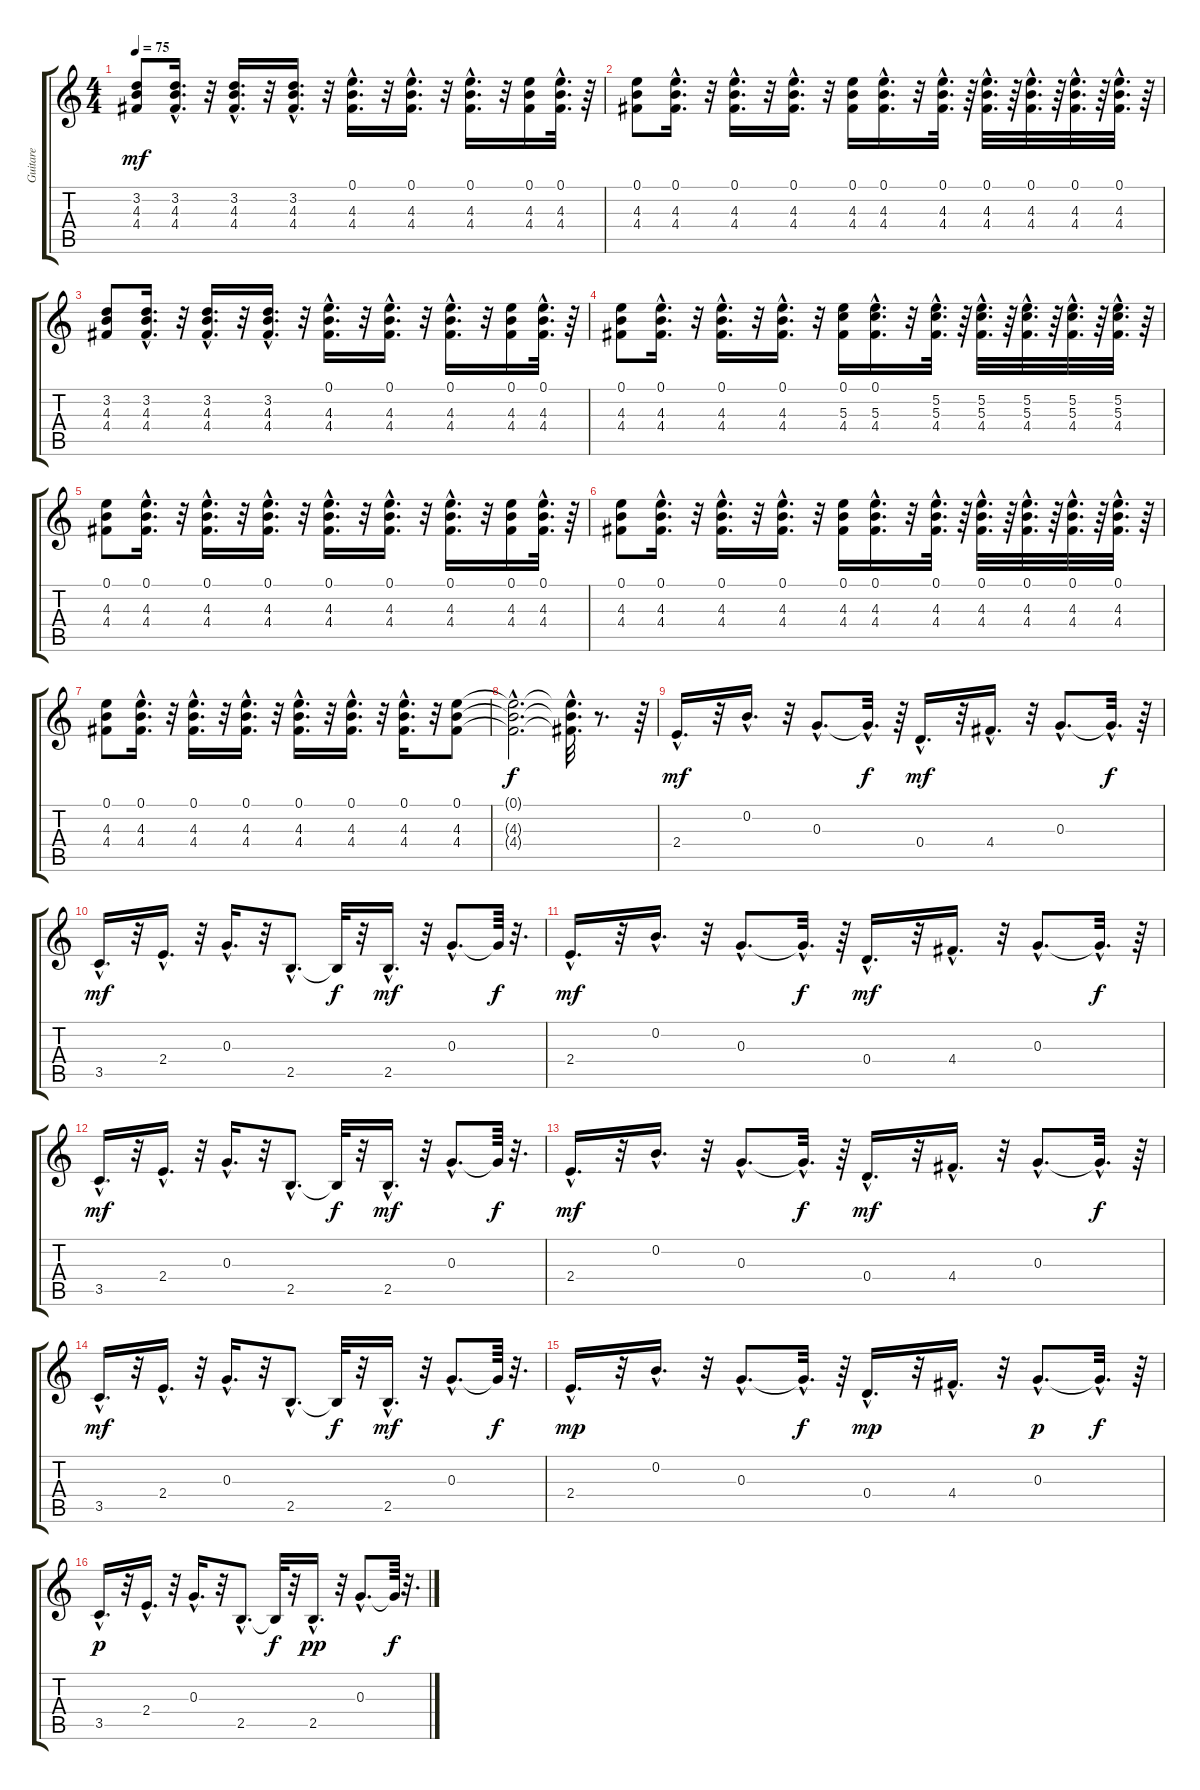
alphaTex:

\track ("Guitare" "Guitare") {instrument acousticguitarnylon}
\staff {score tabs}
\tuning (E4 B3 G3 D3 A2 E2) {hide}
\ts (4 4)
\tempo 75
\clef g2
\ks c
(3.2 4.3 4.4).8{dy mf} (3.2{hac} 4.3{hac} 4.4{hac}).16{d} r.32 (3.2{hac} 4.3{hac} 4.4{hac}).16{d} r.32 (3.2{hac} 4.3{hac} 4.4{hac}).16{d} r.32 (0.1{hac} 4.3{hac} 4.4{hac}).16{d} r.32 (0.1{hac} 4.3{hac} 4.4{hac}).16{d} r.32 (0.1{hac} 4.3{hac} 4.4{hac}).16{d} r.32 (0.1 4.3 4.4).16 (0.1{hac} 4.3{hac} 4.4{hac}).32{d} r.64 |
(0.1 4.3 4.4).8 (0.1{hac} 4.3{hac} 4.4{hac}).16{d} r.32 (0.1{hac} 4.3{hac} 4.4{hac}).16{d} r.32 (0.1{hac} 4.3{hac} 4.4{hac}).16{d} r.32 (0.1 4.3 4.4).16 (0.1{hac} 4.3{hac} 4.4{hac}).16{d} r.32 (0.1{hac} 4.3{hac} 4.4{hac}).32{d} r.64 (0.1{hac} 4.3{hac} 4.4{hac}).32{d} r.64 (0.1{hac} 4.3{hac} 4.4{hac}).32{d} r.64 (0.1{hac} 4.3{hac} 4.4{hac}).32{d} r.64 (0.1{hac} 4.3{hac} 4.4{hac}).32{d} r.64 |
(3.2 4.3 4.4).8 (3.2{hac} 4.3{hac} 4.4{hac}).16{d} r.32 (3.2{hac} 4.3{hac} 4.4{hac}).16{d} r.32 (3.2{hac} 4.3{hac} 4.4{hac}).16{d} r.32 (0.1{hac} 4.3{hac} 4.4{hac}).16{d} r.32 (0.1{hac} 4.3{hac} 4.4{hac}).16{d} r.32 (0.1{hac} 4.3{hac} 4.4{hac}).16{d} r.32 (0.1 4.3 4.4).16 (0.1{hac} 4.3{hac} 4.4{hac}).32{d} r.64 |
(0.1 4.3 4.4).8 (0.1{hac} 4.3{hac} 4.4{hac}).16{d} r.32 (0.1{hac} 4.3{hac} 4.4{hac}).16{d} r.32 (0.1{hac} 4.3{hac} 4.4{hac}).16{d} r.32 (0.1 5.3 4.4).16 (0.1{hac} 5.3{hac} 4.4{hac}).16{d} r.32 (5.2{hac} 5.3{hac} 4.4{hac}).32{d} r.64 (5.2{hac} 5.3{hac} 4.4{hac}).32{d} r.64 (5.2{hac} 5.3{hac} 4.4{hac}).32{d} r.64 (5.2{hac} 5.3{hac} 4.4{hac}).32{d} r.64 (5.2{hac} 5.3{hac} 4.4{hac}).32{d} r.64 |
(0.1 4.3 4.4).8 (0.1{hac} 4.3{hac} 4.4{hac}).16{d} r.32 (0.1{hac} 4.3{hac} 4.4{hac}).16{d} r.32 (0.1{hac} 4.3{hac} 4.4{hac}).16{d} r.32 (0.1{hac} 4.3{hac} 4.4{hac}).16{d} r.32 (0.1{hac} 4.3{hac} 4.4{hac}).16{d} r.32 (0.1{hac} 4.3{hac} 4.4{hac}).16{d} r.32 (0.1 4.3 4.4).16 (0.1{hac} 4.3{hac} 4.4{hac}).32{d} r.64 |
(0.1 4.3 4.4).8 (0.1{hac} 4.3{hac} 4.4{hac}).16{d} r.32 (0.1{hac} 4.3{hac} 4.4{hac}).16{d} r.32 (0.1{hac} 4.3{hac} 4.4{hac}).16{d} r.32 (0.1 4.3 4.4).16 (0.1{hac} 4.3{hac} 4.4{hac}).16{d} r.32 (0.1{hac} 4.3{hac} 4.4{hac}).32{d} r.64 (0.1{hac} 4.3{hac} 4.4{hac}).32{d} r.64 (0.1{hac} 4.3{hac} 4.4{hac}).32{d} r.64 (0.1{hac} 4.3{hac} 4.4{hac}).32{d} r.64 (0.1{hac} 4.3{hac} 4.4{hac}).32{d} r.64 |
(0.1 4.3 4.4).8 (0.1{hac} 4.3{hac} 4.4{hac}).16{d} r.32 (0.1{hac} 4.3{hac} 4.4{hac}).16{d} r.32 (0.1{hac} 4.3{hac} 4.4{hac}).16{d} r.32 (0.1{hac} 4.3{hac} 4.4{hac}).16{d} r.32 (0.1{hac} 4.3{hac} 4.4{hac}).16{d} r.32 (0.1{hac} 4.3{hac} 4.4{hac}).16{d} r.32 (0.1 4.3 4.4).8 |
(0.1{hac t} 4.3{hac t} 4.4{hac t}).2{d dy f} (0.1{hac t} 4.3{hac t} 4.4{hac t}).32{d} r.8{d} r.64 |
2.4{hac}.16{d dy mf} r.32 0.2{hac}.16{d} r.32 0.3{hac}.8{d} 0.3{hac t}.32{d dy f} r.64 0.4{hac}.16{d dy mf} r.32 4.4{hac}.16{d} r.32 0.3{hac}.8{d} 0.3{hac t}.32{d dy f} r.64 |
3.5{hac}.16{d dy mf} r.32 2.4{hac}.16{d} r.32 0.3{hac}.16{d} r.32 2.5{hac}.8{d} 2.5{t}.32{dy f} r.32 2.5{hac}.16{d dy mf} r.32 0.3{hac}.8{d} 0.3{t}.64{dy f} r.32{d} |
2.4{hac}.16{d dy mf} r.32 0.2{hac}.16{d} r.32 0.3{hac}.8{d} 0.3{hac t}.32{d dy f} r.64 0.4{hac}.16{d dy mf} r.32 4.4{hac}.16{d} r.32 0.3{hac}.8{d} 0.3{hac t}.32{d dy f} r.64 |
3.5{hac}.16{d dy mf} r.32 2.4{hac}.16{d} r.32 0.3{hac}.16{d} r.32 2.5{hac}.8{d} 2.5{t}.32{dy f} r.32 2.5{hac}.16{d dy mf} r.32 0.3{hac}.8{d} 0.3{t}.64{dy f} r.32{d} |
2.4{hac}.16{d dy mf} r.32 0.2{hac}.16{d} r.32 0.3{hac}.8{d} 0.3{hac t}.32{d dy f} r.64 0.4{hac}.16{d dy mf} r.32 4.4{hac}.16{d} r.32 0.3{hac}.8{d} 0.3{hac t}.32{d dy f} r.64 |
3.5{hac}.16{d dy mf} r.32 2.4{hac}.16{d} r.32 0.3{hac}.16{d} r.32 2.5{hac}.8{d} 2.5{t}.32{dy f} r.32 2.5{hac}.16{d dy mf} r.32 0.3{hac}.8{d} 0.3{t}.64{dy f} r.32{d} |
2.4{hac}.16{d dy mp} r.32 0.2{hac}.16{d} r.32 0.3{hac}.8{d} 0.3{hac t}.32{d dy f} r.64 0.4{hac}.16{d dy mp} r.32 4.4{hac}.16{d} r.32 0.3{hac}.8{d dy p} 0.3{hac t}.32{d dy f} r.64 |
3.5{hac}.16{d dy p} r.32 2.4{hac}.16{d} r.32 0.3{hac}.16{d} r.32 2.5{hac}.8{d} 2.5{t}.32{dy f} r.32 2.5{hac}.16{d dy pp} r.32 0.3{hac}.8{d} 0.3{t}.64{dy f} r.32{d}
